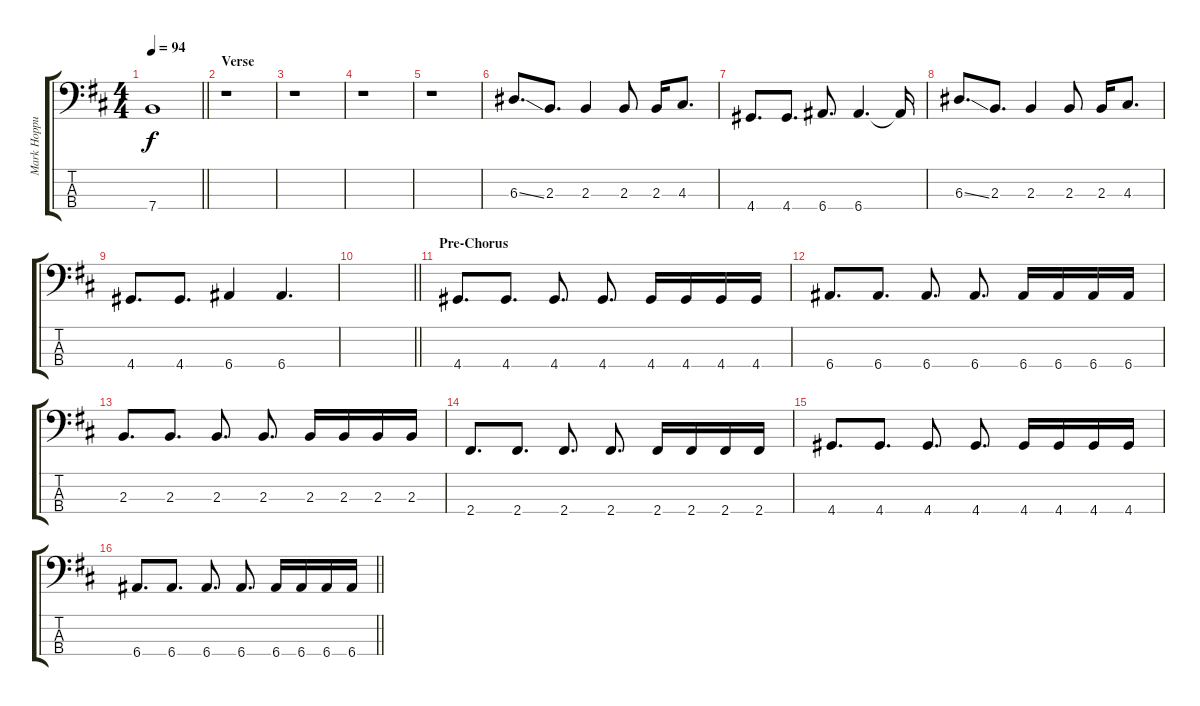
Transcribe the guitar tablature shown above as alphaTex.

\track ("Mark Hoppus" "Mark Hoppu") {instrument electricbasspick}
\staff {score tabs}
\tuning (G2 D2 A1 E1) {hide}
\ts (4 4)
\tempo 94
\clef f4
\barLineRight lightlight
\ks d
7.4{t}.1{dy f} |
\section ("" "Verse")
r.1 |
r.1 |
r.1 |
r.1 |
6.3{ss}.8{d} 2.3.8{d} 2.3.4 2.3.8 2.3.16 4.3.8{d} |
4.4.8{d} 4.4.8{d} 6.4.8{d} 6.4.4{d} 6.4{t}.16 |
6.3{ss}.8{d} 2.3.8{d} 2.3.4 2.3.8 2.3.16 4.3.8{d} |
4.4.8{d} 4.4.8{d} 6.4.4 6.4.4{d} |
\barLineRight lightlight
|
\section ("" "Pre-Chorus")
4.4.8{d} 4.4.8{d} 4.4.8{d} 4.4.8{d} 4.4.16 4.4.16 4.4.16 4.4.16 |
6.4.8{d} 6.4.8{d} 6.4.8{d} 6.4.8{d} 6.4.16 6.4.16 6.4.16 6.4.16 |
2.3.8{d} 2.3.8{d} 2.3.8{d} 2.3.8{d} 2.3.16 2.3.16 2.3.16 2.3.16 |
2.4.8{d} 2.4.8{d} 2.4.8{d} 2.4.8{d} 2.4.16 2.4.16 2.4.16 2.4.16 |
4.4.8{d} 4.4.8{d} 4.4.8{d} 4.4.8{d} 4.4.16 4.4.16 4.4.16 4.4.16 |
\barLineRight lightlight
6.4.8{d} 6.4.8{d} 6.4.8{d} 6.4.8{d} 6.4.16 6.4.16 6.4.16 6.4.16
